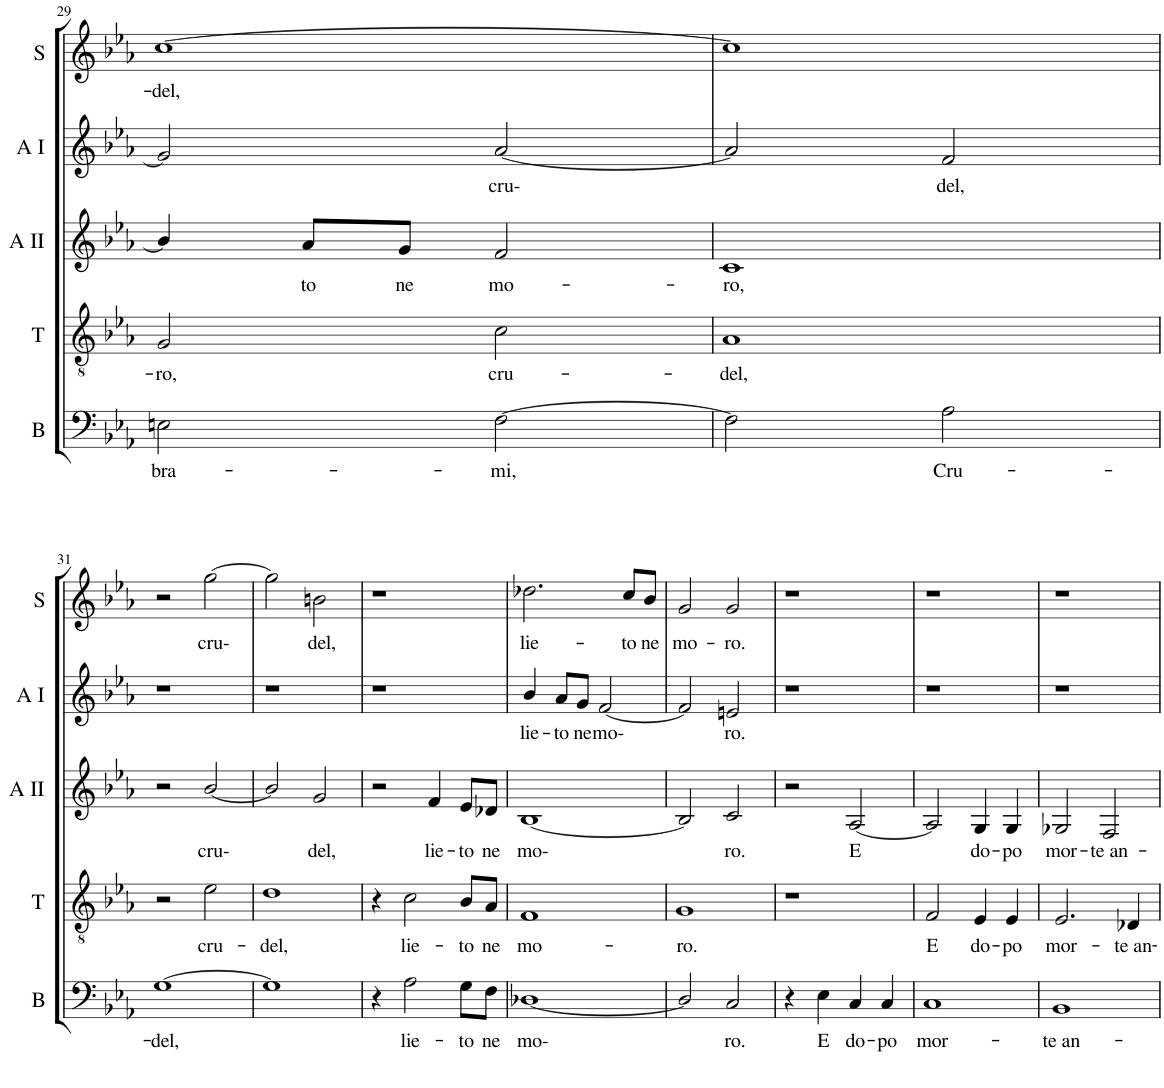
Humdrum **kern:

**kern	**text	**kern	**text	**kern	**text	**kern	**text	**kern	**text
*part5	*part5	*part4	*part4	*part3	*part3	*part2	*part2	*part1	*part1
*staff5	*staff5	*staff4	*staff4	*staff3	*staff3	*staff2	*staff2	*staff1	*staff1
*I"B	*	*I"T	*	*I"A II	*	*I"A I	*	*I"S	*
*I'B	*	*I'T	*	*I'A II	*	*I'A I	*	*I'S	*
!!LO:PB:g=z
*clefF4	*	*clefGv2	*	*clefG2	*	*clefG2	*	*clefG2	*
*k[b-e-a-]	*	*k[b-e-a-]	*	*k[b-e-a-]	*	*k[b-e-a-]	*	*k[b-e-a-]	*
*E-:	*	*E-:	*	*E-:	*	*E-:	*	*E-:	*
*M4/4	*	*M4/4	*	*M4/4	*	*M4/4	*	*M4/4	*
*met(c)	*	*met(c)	*	*met(c)	*	*met(c)	*	*met(c)	*
=29	=29	=29	=29	=29	=29	=29	=29	=29	=29
!	!LO:LY:b	!	!LO:LY:b	!	!	!	!	!	!LO:LY:b
2En\	bra-	2G/	-ro,	4b-/]	.	2g/]	.	[1cc	-del,
!	!	!	!	!	!LO:LY:b	!	!	!	!
.	.	.	.	8a-/L	to	.	.	.	.
!	!	!	!	!	!LO:LY:b	!	!	!	!
.	.	.	.	8g/J	ne	.	.	.	.
!	!LO:LY:b	!	!LO:LY:b	!	!LO:LY:b	!	!LO:LY:b	!	!
[2F\	-mi,	2c\	cru-	2f/	mo-	[2a-/	cru-	.	.
=30	=30	=30	=30	=30	=30	=30	=30	=30	=30
!	!	!	!LO:LY:b	!	!LO:LY:b	!	!	!	!
2F\]	.	1A-	-del,	1c	-ro,	2a-/]	.	1cc]	.
!	!LO:LY:b	!	!	!	!	!	!LO:LY:b	!	!
2A-\	Cru-	.	.	.	.	2f/	del,	.	.
!!LO:LB:g=z
=31	=31	=31	=31	=31	=31	=31	=31	=31	=31
!	!LO:LY:b	!	!	!	!	!	!	!	!
[1G	-del,	2r	.	2r	.	1r	.	2r	.
!	!	!	!LO:LY:b	!	!LO:LY:b	!	!	!	!LO:LY:b
.	.	2e-\	cru-	[2b-/	cru-	.	.	[2gg\	cru-
=32	=32	=32	=32	=32	=32	=32	=32	=32	=32
!	!	!	!LO:LY:b	!	!	!	!	!	!
1G]	.	1d	-del,	2b-/]	.	1r	.	2gg\]	.
!	!	!	!	!	!LO:LY:b	!	!	!	!LO:LY:b
.	.	.	.	2g/	del,	.	.	2bn\	del,
=33	=33	=33	=33	=33	=33	=33	=33	=33	=33
4r	.	4r	.	2r	.	1r	.	1r	.
!	!LO:LY:b	!	!LO:LY:b	!	!	!	!	!	!
2A-\	lie-	2c\	lie-	.	.	.	.	.	.
!	!	!	!	!	!LO:LY:b	!	!	!	!
.	.	.	.	4f/	lie-	.	.	.	.
!	!LO:LY:b	!	!LO:LY:b	!	!LO:LY:b	!	!	!	!
8G\L	-to	8B-/L	-to	8e-/L	-to	.	.	.	.
!	!LO:LY:b	!	!LO:LY:b	!	!LO:LY:b	!	!	!	!
8F\J	ne	8A-/J	ne	8d-X/J	ne	.	.	.	.
=34	=34	=34	=34	=34	=34	=34	=34	=34	=34
!	!LO:LY:b	!	!LO:LY:b	!	!LO:LY:b	!	!LO:LY:b	!	!LO:LY:b
[1D-X	mo-	1F	mo-	[1B-	mo-	4b-/	lie-	2.dd-X\	lie-
!	!	!	!	!	!	!	!LO:LY:b	!	!
.	.	.	.	.	.	8a-/L	-to	.	.
!	!	!	!	!	!	!	!LO:LY:b	!	!
.	.	.	.	.	.	8g/J	ne	.	.
!	!	!	!	!	!	!	!LO:LY:b	!	!
.	.	.	.	.	.	[2f/	mo-	.	.
!	!	!	!	!	!	!	!	!	!LO:LY:b
.	.	.	.	.	.	.	.	8cc/L	-to
!	!	!	!	!	!	!	!	!	!LO:LY:b
.	.	.	.	.	.	.	.	8b-/J	ne
=35	=35	=35	=35	=35	=35	=35	=35	=35	=35
!	!	!	!LO:LY:b	!	!	!	!	!	!LO:LY:b
2D-/]	.	1G	-ro.	2B-/]	.	2f/]	.	2g/	mo-
!	!LO:LY:b	!	!	!	!LO:LY:b	!	!LO:LY:b	!	!LO:LY:b
2C/	ro.	.	.	2c/	ro.	2en/	ro.	2g/	-ro.
=36	=36	=36	=36	=36	=36	=36	=36	=36	=36
4r	.	1r	.	2r	.	1r	.	1r	.
!	!LO:LY:b	!	!	!	!	!	!	!	!
4E-\	E	.	.	.	.	.	.	.	.
!	!LO:LY:b	!	!	!	!LO:LY:b	!	!	!	!
4C/	do-	.	.	[2A-/	E	.	.	.	.
!	!LO:LY:b	!	!	!	!	!	!	!	!
4C/	-po	.	.	.	.	.	.	.	.
=37	=37	=37	=37	=37	=37	=37	=37	=37	=37
!	!LO:LY:b	!	!LO:LY:b	!	!	!	!	!	!
1C	mor-	2F/	E	2A-/]	.	1r	.	1r	.
!	!	!	!LO:LY:b	!	!LO:LY:b	!	!	!	!
.	.	4E-/	do-	4G/	do-	.	.	.	.
!	!	!	!LO:LY:b	!	!LO:LY:b	!	!	!	!
.	.	4E-/	-po	4G/	-po	.	.	.	.
=38	=38	=38	=38	=38	=38	=38	=38	=38	=38
!	!LO:LY:b	!	!LO:LY:b	!	!LO:LY:b	!	!	!	!
1BB-	-te an-	2.E-/	mor-	2G-X/	mor-	1r	.	1r	.
!	!	!	!	!	!LO:LY:b	!	!	!	!
.	.	.	.	2F/	-te an-	.	.	.	.
!	!	!	!LO:LY:b	!	!	!	!	!	!
.	.	4D-X/	-te an-	.	.	.	.	.	.
=	=	=	=	=	=	=	=	=	=
*-	*-	*-	*-	*-	*-	*-	*-	*-	*-
